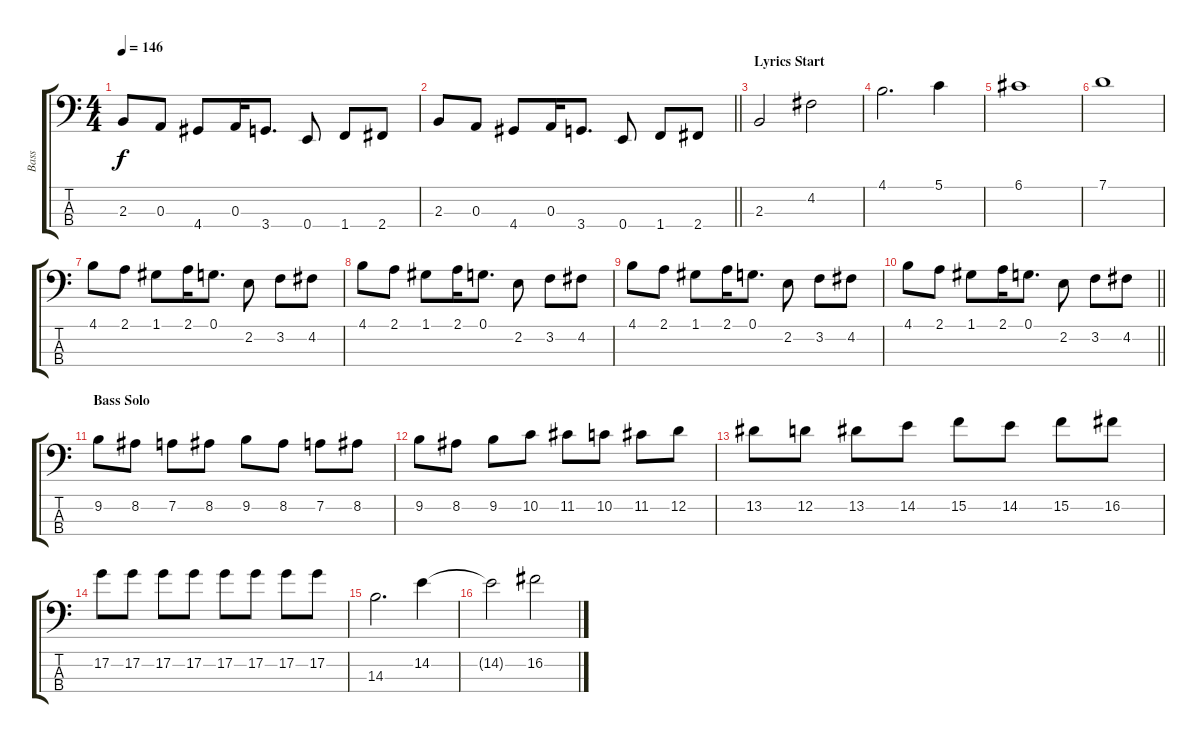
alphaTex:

\track ("Bass" "Bass") {instrument electricbasspick}
\staff {score tabs}
\tuning (G2 D2 A1 E1) {hide}
\ts (4 4)
\tempo 146
\clef f4
\ks c
2.3.8{dy f} 0.3.8 4.4.8 0.3.16 3.4.8{d} 0.4.8 1.4.8 2.4.8 |
\barLineRight lightlight
2.3.8 0.3.8 4.4.8 0.3.16 3.4.8{d} 0.4.8 1.4.8 2.4.8 |
\section ("" "Lyrics Start")
2.3.2 4.2.2 |
4.1.2{d} 5.1.4 |
6.1.1 |
7.1.1 |
4.1.8{instrument acousticbass} 2.1.8 1.1.8 2.1.16 0.1.8{d} 2.2.8 3.2.8 4.2.8 |
4.1.8{instrument acousticbass} 2.1.8 1.1.8 2.1.16 0.1.8{d} 2.2.8 3.2.8 4.2.8 |
4.1.8{instrument acousticbass} 2.1.8 1.1.8 2.1.16 0.1.8{d} 2.2.8 3.2.8 4.2.8 |
\barLineRight lightlight
4.1.8{instrument acousticbass} 2.1.8 1.1.8 2.1.16 0.1.8{d} 2.2.8 3.2.8 4.2.8 |
\section ("" "Bass Solo")
9.2.8 8.2.8 7.2.8 8.2.8 9.2.8 8.2.8 7.2.8 8.2.8 |
9.2.8 8.2.8 9.2.8 10.2.8 11.2.8 10.2.8 11.2.8 12.2.8 |
13.2.8 12.2.8 13.2.8 14.2.8 15.2.8 14.2.8 15.2.8 16.2.8 |
17.2.8 17.2.8 17.2.8 17.2.8 17.2.8 17.2.8 17.2.8 17.2.8 |
14.3.2{d} 14.2.4 |
14.2{t}.2 16.2.2
